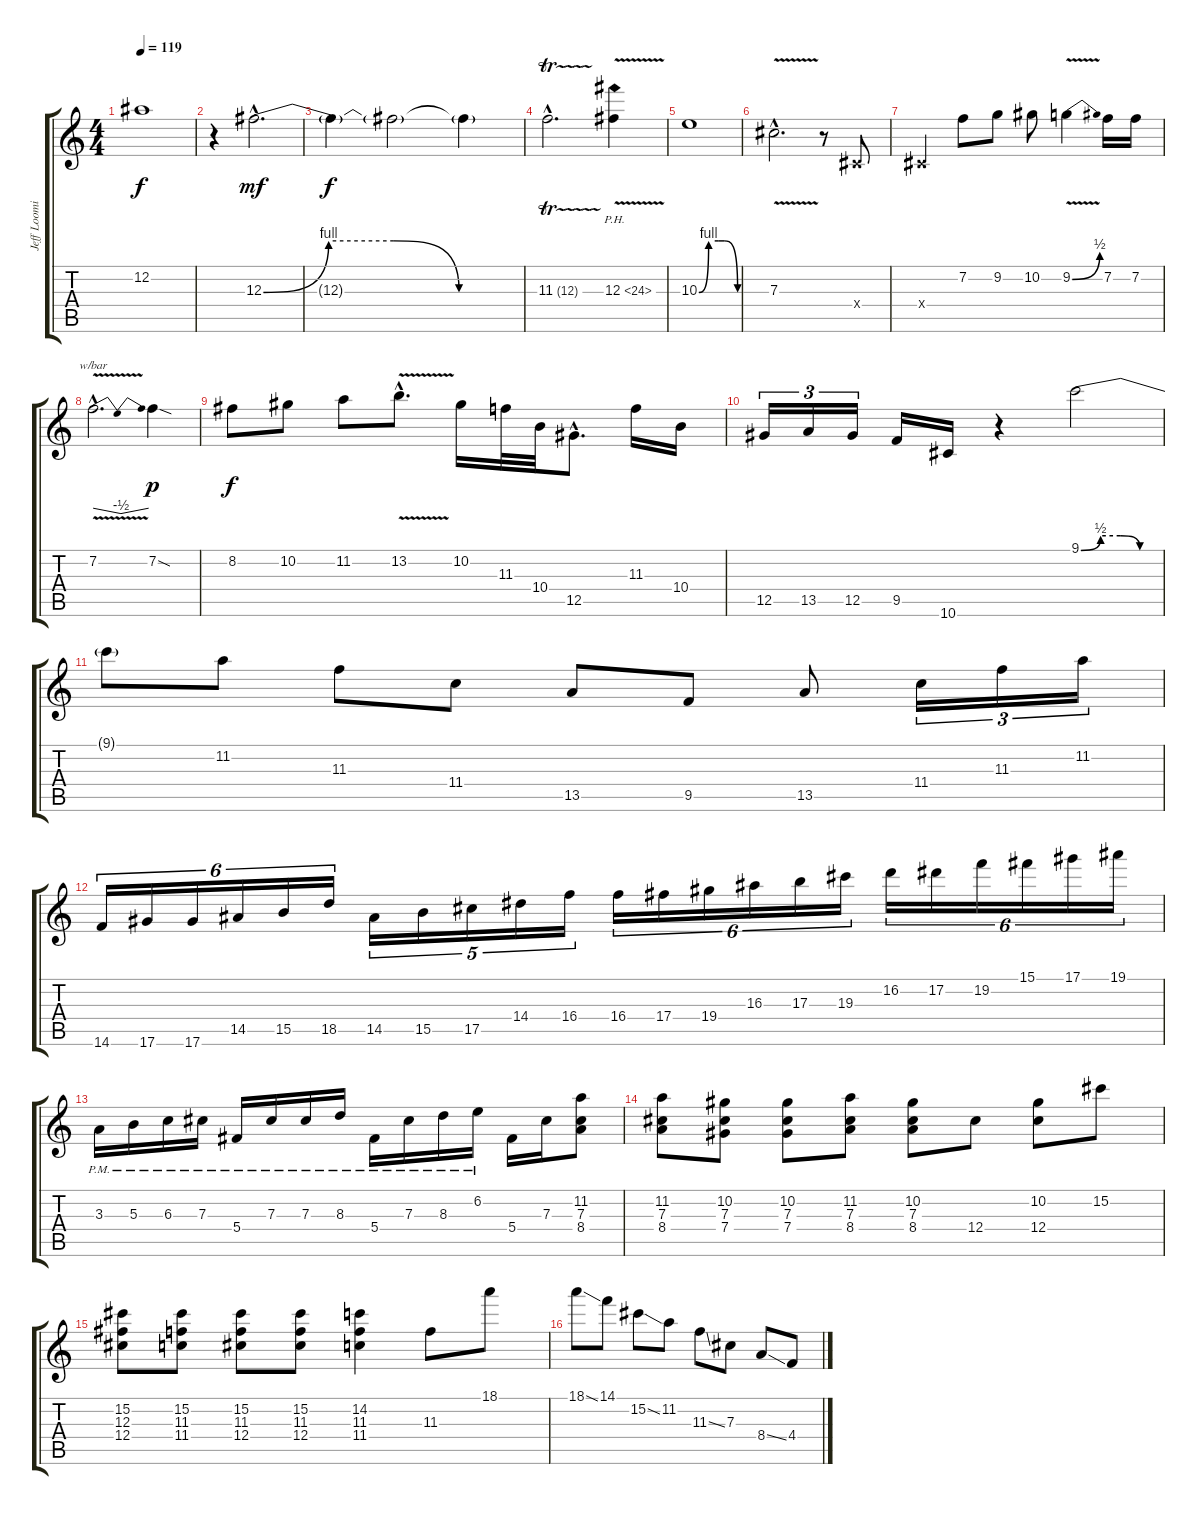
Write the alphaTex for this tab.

\track ("Jeff Loomis Lead" "Jeff Loomi") {instrument distortionguitar}
\staff {score tabs}
\tuning (Eb4 Bb3 Gb3 Db3 Ab2 Eb2) {hide}
\ts (4 4)
\tempo 119
\clef g2
\ks c
12.2{t}.1{dy f} |
r.4 12.3{be (custom 0 0 15 4 30 4 45 0 60 0) hac}.2{d dy mf} |
12.3{t}.4{dy f} 12.3{t}.2 12.3{t}.4 |
11.3{tr (12 32) hac}.2{d} 12.3{ph 12 v}.4 |
10.3{be (custom 0 0 15 4 30 4 39 4 60 0)}.1 |
7.3{v hac}.2{d} r.8 0.4{x}.8 |
0.4{x}.4 7.2.8 9.2.8 10.2.8 9.2{be (bend 0 0 60 2) v}.4 7.2.16 7.2.16 |
7.2{v hac}.2{d tbe (dip default 0 0 30 -2 60 0)} 7.2{sod}.4{dy p} |
8.2.8{dy f} 10.2.8 11.2.8 13.2{v hac}.8{d} 10.2.16 11.3.32 10.4.32 12.5{hac}.8{d} 11.3.16 10.4.16 |
12.5.16{tu (3 2)} 13.5.16{tu (3 2)} 12.5.16{tu (3 2)} 9.5.16 10.6.16 r.4 9.1{be (custom 0 0 15 2 30 2 45 0 60 0)}.2 |
9.1{t}.8 11.2.8 11.3.8 11.4.8 13.5.8 9.5.8 13.5.8 11.4.16{tu (3 2)} 11.3.16{tu (3 2)} 11.2.16{tu (3 2)} |
14.6.16{tu (6 4)} 17.6.16{tu (6 4)} 17.6.16{tu (6 4)} 14.5.16{tu (6 4)} 15.5.16{tu (6 4)} 18.5.16{tu (6 4)} 14.5.16{tu (5 4)} 15.5.16{tu (5 4)} 17.5.16{tu (5 4)} 14.4.16{tu (5 4)} 16.4.16{tu (5 4)} 16.4.16{tu (6 4)} 17.4.16{tu (6 4)} 19.4.16{tu (6 4)} 16.3.16{tu (6 4)} 17.3.16{tu (6 4)} 19.3.16{tu (6 4)} 16.2.16{tu (6 4)} 17.2.16{tu (6 4)} 19.2.16{tu (6 4)} 15.1.16{tu (6 4)} 17.1.16{tu (6 4)} 19.1.16{tu (6 4)} |
3.3{pm}.16 5.3{pm}.16 6.3{pm}.16 7.3{pm}.16 5.4{pm}.16 7.3{pm}.16 7.3{pm}.16 8.3{pm}.16 5.4{pm}.16 7.3{pm}.16 8.3{pm}.16 6.2{pm}.16 5.4.16 7.3.16 (11.2 7.3 8.4).8 |
(11.2 7.3 8.4).8 (10.2 7.3 7.4).8 (10.2 7.3 7.4).8 (11.2 7.3 8.4).8 (10.2 7.3 8.4).8 12.4.8 (10.2 12.4).8 15.2.8 |
(15.2 12.3 12.4).8 (15.2 11.3 11.4).8 (15.2 11.3 12.4).8 (15.2 11.3 12.4).8 (14.2 11.3 11.4).4 11.3.8 18.1.8 |
18.1{ss}.8 14.1.8 15.2{ss}.8 11.2.8 11.3{ss}.8 7.3.8 8.4{ss}.8 4.4.8
